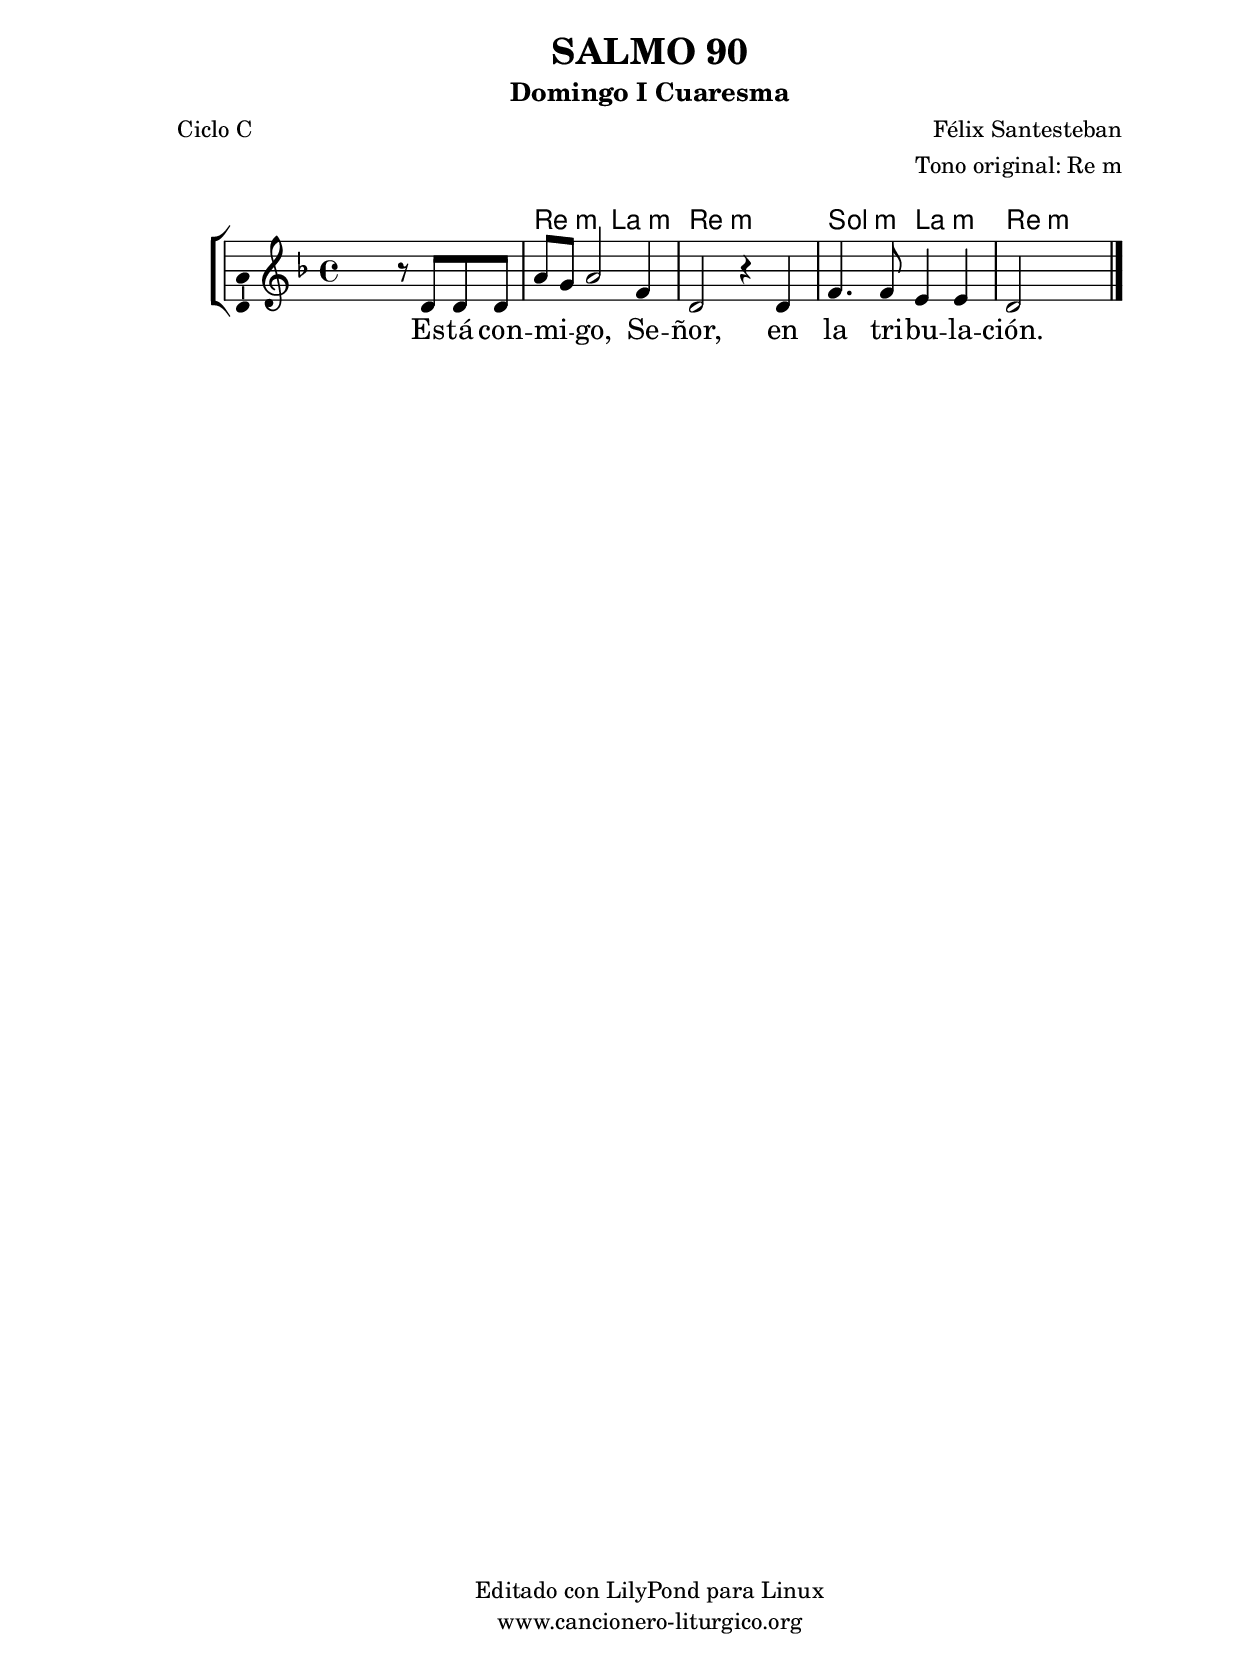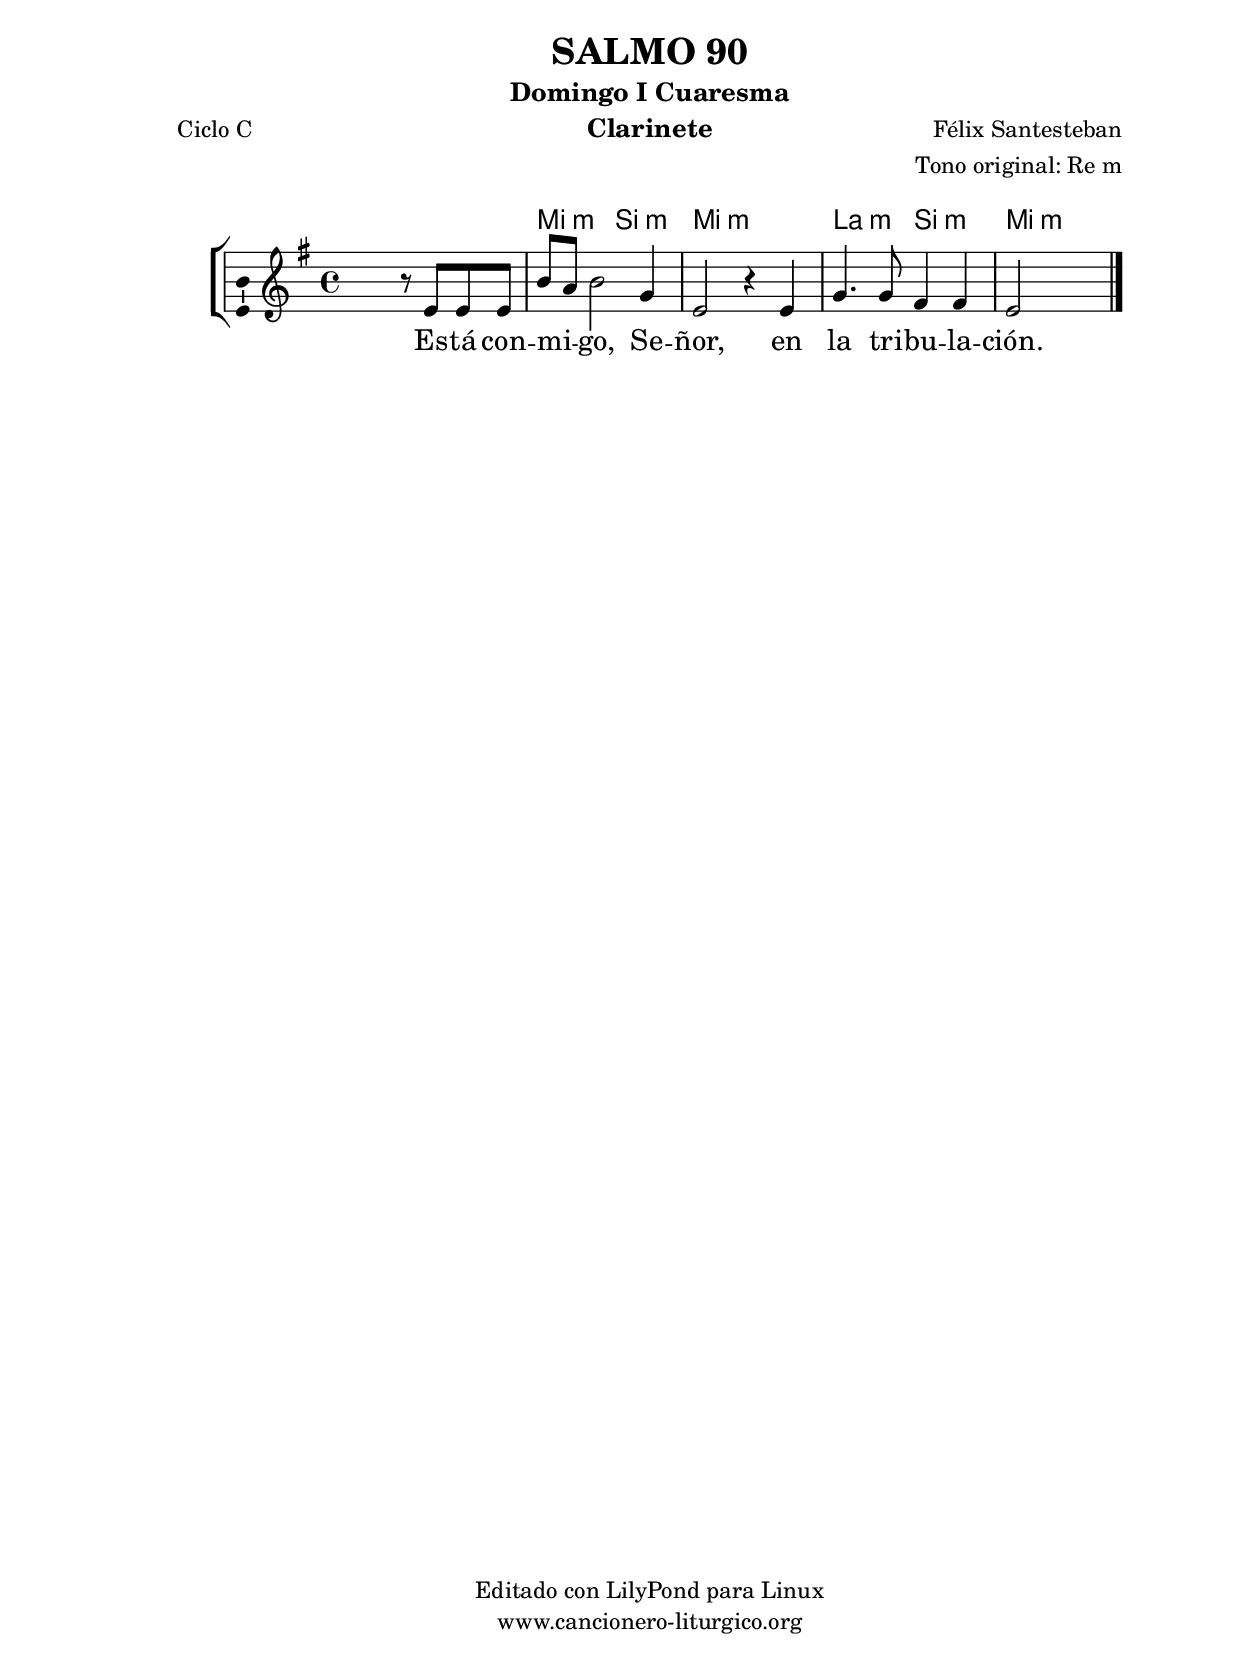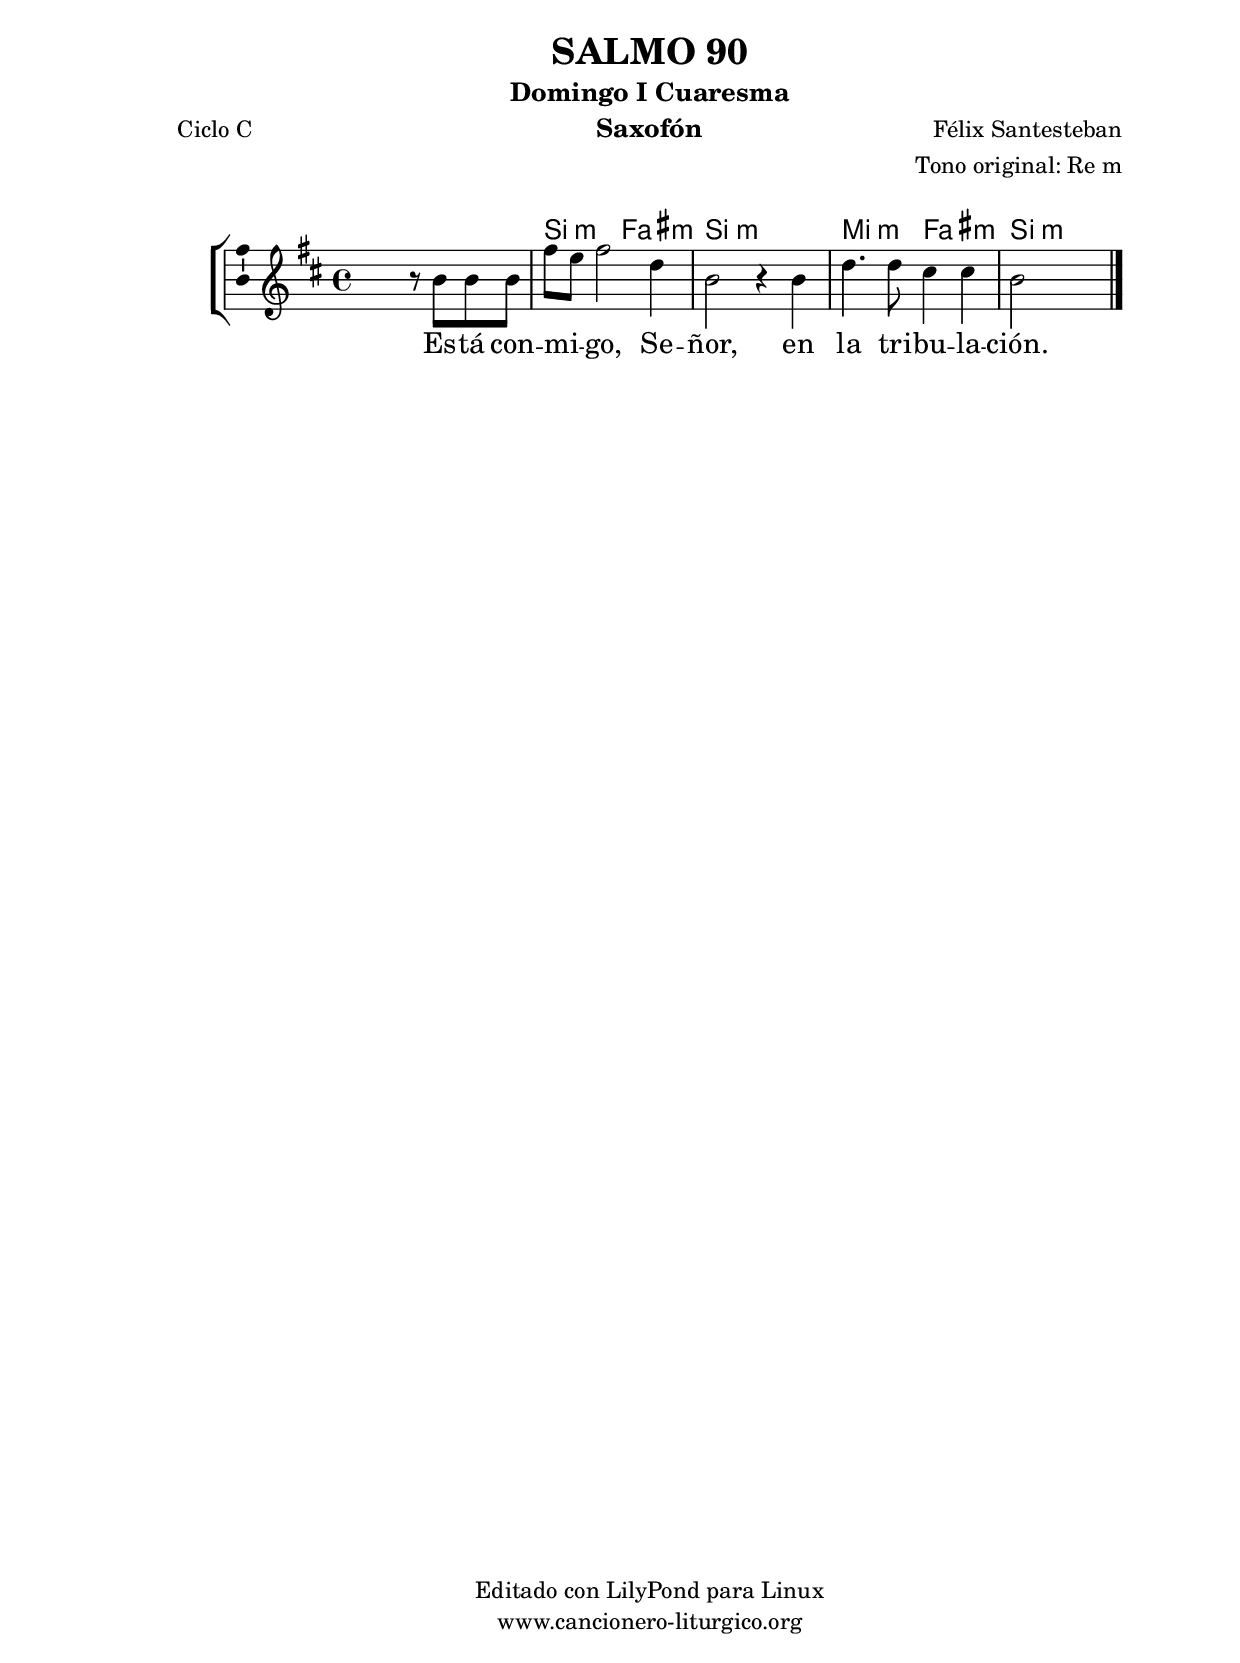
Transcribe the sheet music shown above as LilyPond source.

%
%para convertir .midi en .wav:
%timidity filename.midi -Ow -o finename.wav
%
%
%Para convertir de .wav a .mp3:
%lame -h -m j filename.wav
%
%
%para escuchar el midi:
%timidity nombrefichero.midi
%


%versión de lilypond para la que se ha escrito esta partitura:
\version "2.16.0"

	%Tamaño papel
	#(set-default-paper-size "a4")
	%Tamaño partitura
	#(set-global-staff-size 20)
	%No responde al pulsar sobre una nota
	#(ly:set-option 'point-and-click #f)

%parámetros del encabezamiento:
\header {
	title = "SALMO 90"
	subtitle = "Domingo I Cuaresma"
	composer = "Félix Santesteban"
	poet = "Ciclo C"
	meter = ""
	arranger = "Tono original: Re m"
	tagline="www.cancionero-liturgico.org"
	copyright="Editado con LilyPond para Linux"
	tiempo = "Cuaresma"
	usos = "Salmo"
	letra = "Está conmigo, Señor, en la tribulación."
	}

%parámetros asociados al papel:
\paper  {
	oddHeaderMarkup = \markup {\fill-line { \on-the-fly #not-first-page \fromproperty #'header:title \on-the-fly #not-first-page \fromproperty #'header:composer }}
	evenHeaderMarkup = \markup {\fill-line { \fromproperty #'header:composer \fromproperty #'header:title }}
	#(set-paper-size "a4")
	print-page-number = ##f
	first-page-number = 1
	print-first-page-number = ##f
%	head-separation = 3.0 \cm
	top-margin = 2.0 \cm
	bottom-margin = 0.5\cm
%%%	bottom-margin = -1.0\cm
	left-margin = 3.0 \cm
	line-width = 16.0 \cm 
	indent = 8\mm
	interscoreline = 2.\mm
	between-system-space = 15\mm
%	para que las partituras no llenen la hoja:
	ragged-bottom = ##t
%	idem para la última hoja:
	ragged-last-bottom = ##f
%	para que las partituras llenen el ancho del papel:
	ragged-last = ##f
	after-title-space = 2.5 \cm
%page-count=1
%system-count=8

	%Flexible Vertical Spacing
%	markup-markup-spacing =
%	#'((basic-distance . 15) (minimum-distance . 15) (padding . 3))
	markup-system-spacing =
	#'((basic-distance . 15) (minimum-distance . 15) (padding . 3))
	system-system-spacing =
	#'((basic-distance . 15) (minimum-distance . 15) (padding . 3))
	score-system-spacing =
	#'((basic-distance . 15) (minimum-distance . 15) (padding . 5))
%	top-system-spacing = % header
%	#'((basic-distance . 8) (minimum-distance . 0) (padding . 3))
%	top-markup-spacing =
%	#'((basic-distance . 20) (minimum-distance . 20) (padding . 3))
	last-bottom-spacing = % footer
	#'((basic-distance . 5) (minimum-distance . 5) (padding . 3))
%	score-markup-spacing =
%	#'((basic-distance . 16) (minimum-distance . 13) (padding . 3))

	}


%parámetros que afectan a toda la partitura:
global =  {
	%clave de sol (G):
	\clef G
	%armadura:
%	\transpose a c'
	\key d \minor
	\tempo 4=90
	\set Score.tempoHideNote = ##t
	}


acordes = {
	\italianChords
	\chordmode {
%	\transpose a c'
{
s1
d2:m a:m d1:m g2:m a:m d1:m
	}
	}
}


melodia = 
%	\transpose a c'
{
	\relative c'{
	\time 4/4

s2 r8 d8 d d
a'8 g a2 f4
d2 r4 d4
f4. f8 e4 e
d2 s2

	\bar "|."
	}
	}

texto = \lyricmode {
Es -- tá con -- mi -- _ go, Se -- ñor, en la tri -- bu -- la -- ción.
	}


acordesStaff = \context ChordNames = acordesStaff <<
	\set chordChanges = ##t
	\acordes
	>>


vozStaff = \context Voice = vozStaff
\with {\consists "Ambitus_engraver"}
<<
%	\set Staff.instrumentName = ""
%	\set Staff.shortInstrumentName = ""
%	\set Staff.midiInstrument = #"clarinet"
%	\set Staff.midiInstrument = #"cello"
%	\set Staff.midiInstrument = #"flute"
	\set Staff.midiInstrument = #"electric guitar (jazz)"
%	\set Staff.midiInstrument = #"english horn"
%	\set Staff.midiInstrument = #"violin"
%	\set Staff.midiInstrument = #"glockenspiel"
	\set Staff.midiMinimumVolume = #0.7
	\set Staff.midiMaximumVolume = #0.9
	\global
	\melodia
	>>


textoStaff = \context Lyrics = textoStaff <<
	\lyricsto vozStaff \texto
	>>

\book {
	\score {
		\context ChoirStaff {
			\override StaffGroup.SystemStartBracket #'collapse-height = #1
			\override Score.SystemStartBar #'collapse-height = #1
			<<
			\acordesStaff
			\vozStaff
			\textoStaff
			>>
			}
		\layout {
	    		\context {
				\Lyrics
				\override LyricText #'font-size = #2
				}
	   		 \context {
				\Score
				%fontSize = #3
				\override StaffSymbol #'staff-space = #(magstep +3)
				%\override Beam #'thickness = #0.55
				%\override SpacingSpanner #'spacing-increment = #1.0
				%\override Slur #'height-limit = #1.5
				}
			}
		}
	\score {
		\unfoldRepeats
		\context ChoirStaff {
			<<
			\acordesStaff
			\vozStaff
			>>
			}
		\midi {
	  		\context {
	  			\Score
				tempoWholesPerMinute = #(ly:make-moment 70 4)
				}
			}
		}
	}

%Partitura para clarinete
#(define output-suffix "C")
\book {
	\header{
		instrument = "Clarinete"
		}
	\score {
		\context ChoirStaff {
			\override StaffGroup.SystemStartBracket #'collapse-height = #1
			\override Score.SystemStartBar #'collapse-height = #1
\transpose c d
			<<
			\acordesStaff
			\vozStaff
			\textoStaff
			>>
			}
		\layout {
	    		\context {
				\Lyrics
				\override LyricText #'font-size = #2
				}
	   		 \context {
				\Score
				%fontSize = #3
				\override StaffSymbol #'staff-space = #(magstep +3)
				%\override Beam #'thickness = #0.55
				%\override SpacingSpanner #'spacing-increment = #1.0
				%\override Slur #'height-limit = #1.5
				}
			}
		}
	}

%Partitura para saxofón
#(define output-suffix "S")
\book {
	\header{
		instrument = "Saxofón"
		}
	\score {
		\context ChoirStaff {
			\override StaffGroup.SystemStartBracket #'collapse-height = #1
			\override Score.SystemStartBar #'collapse-height = #1
\transpose c a
			<<
			\acordesStaff
			\vozStaff
			\textoStaff
			>>
			}
		\layout {
	    		\context {
				\Lyrics
				\override LyricText #'font-size = #2
				}
	   		 \context {
				\Score
				%fontSize = #3
				\override StaffSymbol #'staff-space = #(magstep +3)
				%\override Beam #'thickness = #0.55
				%\override SpacingSpanner #'spacing-increment = #1.0
				%\override Slur #'height-limit = #1.5
				}
			}
		}
	}

